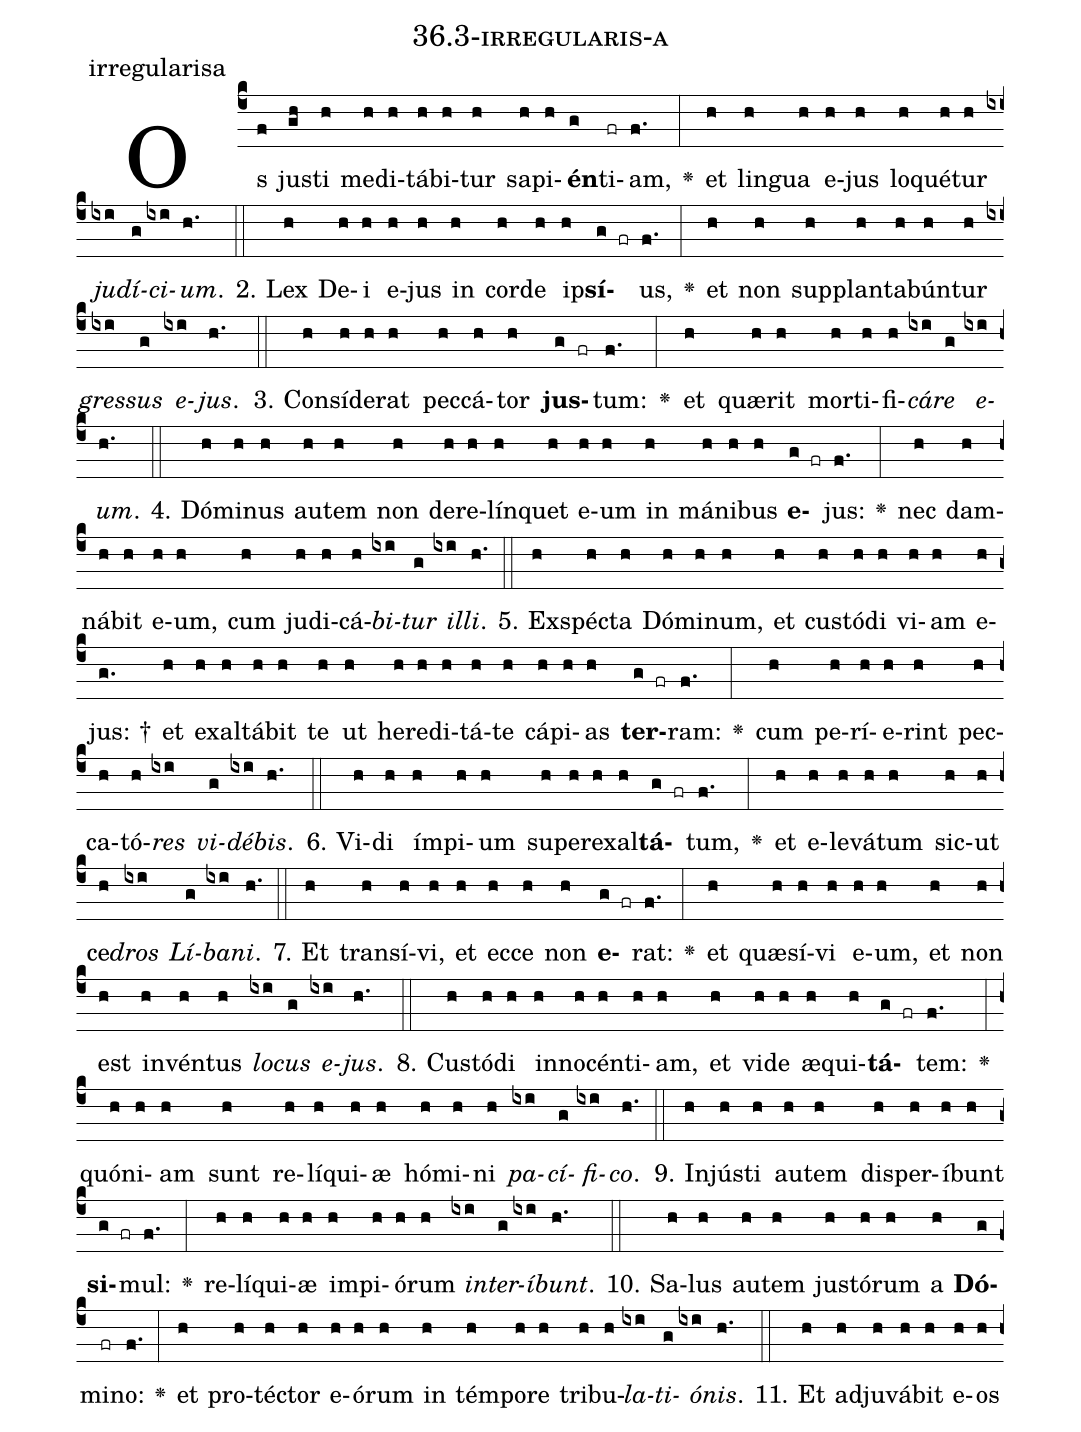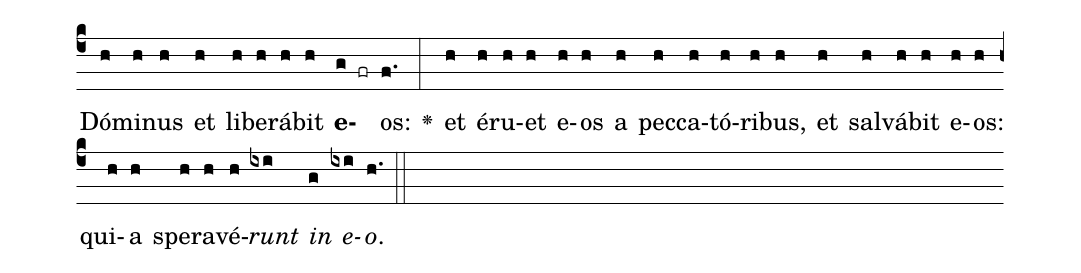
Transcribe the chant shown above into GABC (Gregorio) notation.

name: 36.3-irregularis-a;
annotation: irregularisa;
%%
(c4)Os(f) jus(gh)ti(h) me(h)di(h)tá(h)bi(h)tur(h) sa(h)pi(h)<b>én</b>(g)ti(fr)am,(f.) <v>\greheightstar</v>(:) et(h) lin(h)gua(h) e(h)jus(h) lo(h)qué(h)tur(h) <i>ju</i>(ixi)<i>dí</i>(g)<i>ci</i>(ixi)<i>um</i>.(h.) (::)
2. Lex(h) De(h)i(h) e(h)jus(h) in(h) cor(h)de(h) ip(h)<b>sí</b>(g fr)us,(f.) <v>\greheightstar</v>(:) et(h) non(h) sup(h)plan(h)ta(h)bún(h)tur(h) <i>gres</i>(ixi)<i>sus</i>(g) <i>e</i>(ixi)<i>jus</i>.(h.) (::)
3. Con(h)sí(h)de(h)rat(h) pec(h)cá(h)tor(h) <b>jus</b>(g fr)tum:(f.) <v>\greheightstar</v>(:) et(h) quæ(h)rit(h) mor(h)ti(h)fi(h)<i>cá</i>(ixi)<i>re</i>(g) <i>e</i>(ixi)<i>um</i>.(h.) (::)
4. Dó(h)mi(h)nus(h) au(h)tem(h) non(h) de(h)re(h)lín(h)quet(h) e(h)um(h) in(h) má(h)ni(h)bus(h) <b>e</b>(g fr)jus:(f.) <v>\greheightstar</v>(:) nec(h) dam(h)ná(h)bit(h) e(h)um,(h) cum(h) ju(h)di(h)cá(h)<i>bi</i>(ixi)<i>tur</i>(g) <i>il</i>(ixi)<i>li</i>.(h.) (::)
5. Ex(h)spéc(h)ta(h) Dó(h)mi(h)num,(h) et(h) cus(h)tó(h)di(h) vi(h)am(h) e(h)jus: †(g.) et(h) ex(h)al(h)tá(h)bit(h) te(h) ut(h) he(h)re(h)di(h)tá(h)te(h) cá(h)pi(h)as(h) <b>ter</b>(g fr)ram:(f.) <v>\greheightstar</v>(:) cum(h) pe(h)rí(h)e(h)rint(h) pec(h)ca(h)tó(h)<i>res</i>(ixi) <i>vi</i>(g)<i>dé</i>(ixi)<i>bis</i>.(h.) (::)
6. Vi(h)di(h) ím(h)pi(h)um(h) su(h)per(h)ex(h)al(h)<b>tá</b>(g fr)tum,(f.) <v>\greheightstar</v>(:) et(h) e(h)le(h)vá(h)tum(h) sic(h)ut(h) ce(h)<i>dros</i>(ixi) <i>Lí</i>(g)<i>ba</i>(ixi)<i>ni</i>.(h.) (::)
7. Et(h) trans(h)í(h)vi,(h) et(h) ec(h)ce(h) non(h) <b>e</b>(g fr)rat:(f.) <v>\greheightstar</v>(:) et(h) quæ(h)sí(h)vi(h) e(h)um,(h) et(h) non(h) est(h) in(h)vén(h)tus(h) <i>lo</i>(ixi)<i>cus</i>(g) <i>e</i>(ixi)<i>jus</i>.(h.) (::)
8. Cus(h)tó(h)di(h) in(h)no(h)cén(h)ti(h)am,(h) et(h) vi(h)de(h) æ(h)qui(h)<b>tá</b>(g fr)tem:(f.) <v>\greheightstar</v>(:) quón(h)i(h)am(h) sunt(h) re(h)lí(h)qui(h)æ(h) hó(h)mi(h)ni(h) <i>pa</i>(ixi)<i>cí</i>(g)<i>fi</i>(ixi)<i>co</i>.(h.) (::)
9. In(h)jús(h)ti(h) au(h)tem(h) dis(h)per(h)í(h)bunt(h) <b>si</b>(g fr)mul:(f.) <v>\greheightstar</v>(:) re(h)lí(h)qui(h)æ(h) im(h)pi(h)ó(h)rum(h) <i>in</i>(ixi)<i>ter</i>(g)<i>í</i>(ixi)<i>bunt</i>.(h.) (::)
10. Sa(h)lus(h) au(h)tem(h) jus(h)tó(h)rum(h) a(h) <b>Dó</b>(g)mi(fr)no:(f.) <v>\greheightstar</v>(:) et(h) pro(h)téc(h)tor(h) e(h)ó(h)rum(h) in(h) tém(h)po(h)re(h) tri(h)bu(h)<i>la</i>(ixi)<i>ti</i>(g)<i>ó</i>(ixi)<i>nis</i>.(h.) (::)
11. Et(h) ad(h)ju(h)vá(h)bit(h) e(h)os(h) Dó(h)mi(h)nus(h) et(h) li(h)be(h)rá(h)bit(h) <b>e</b>(g fr)os:(f.) <v>\greheightstar</v>(:) et(h) é(h)ru(h)et(h) e(h)os(h) a(h) pec(h)ca(h)tó(h)ri(h)bus,(h) et(h) sal(h)vá(h)bit(h) e(h)os:(h) qui(h)a(h) spe(h)ra(h)vé(h)<i>runt</i>(ixi) <i>in</i>(g) <i>e</i>(ixi)<i>o</i>.(h.) (::)
